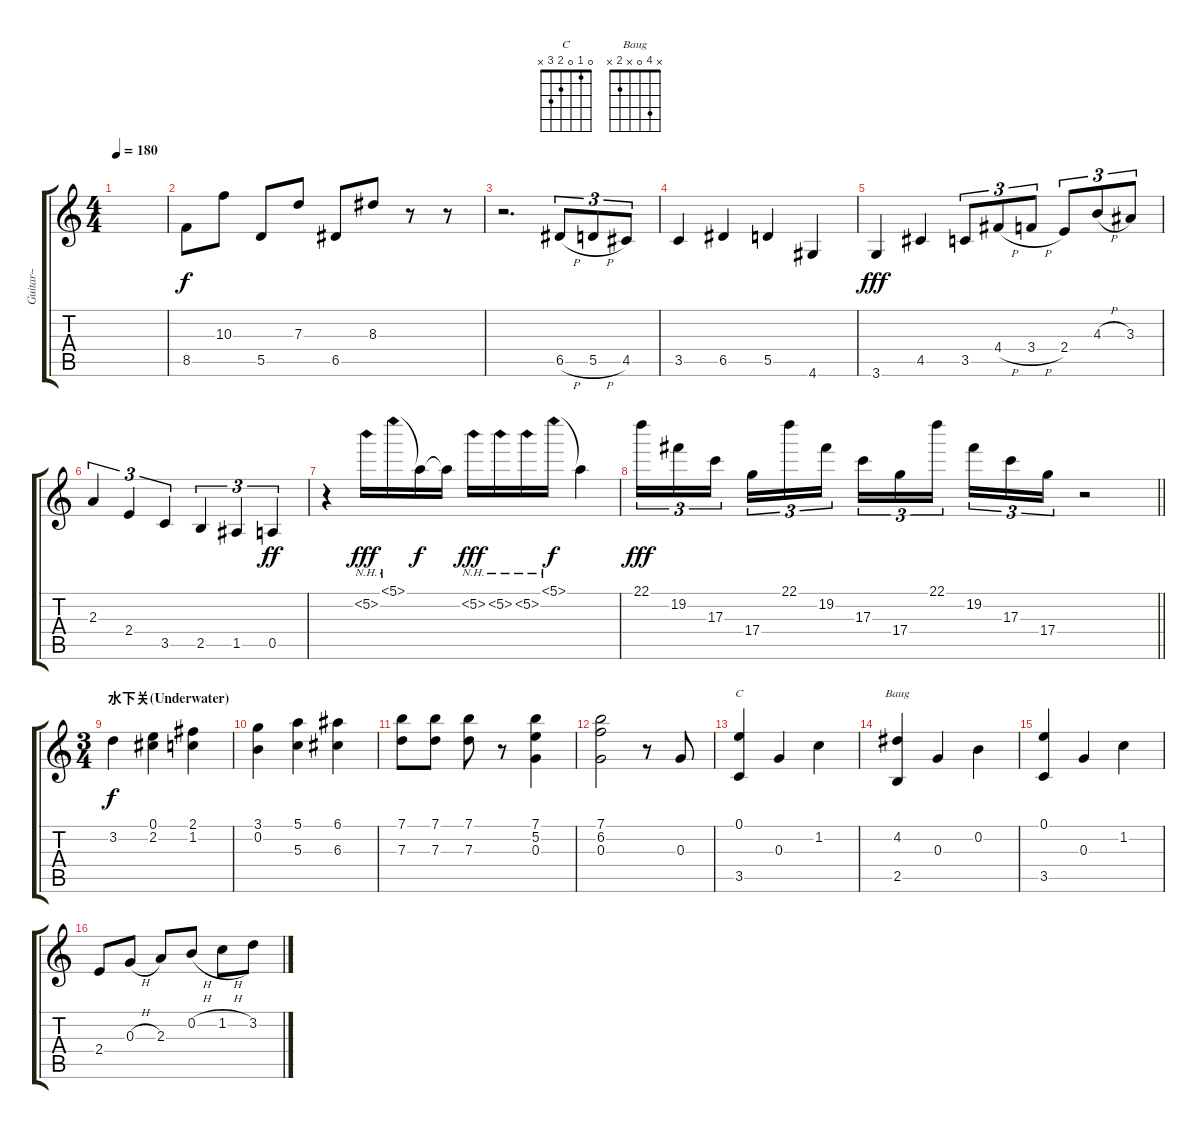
\track ("Guitar~" "Guitar~") {instrument acousticguitarsteel}
\staff {score tabs}
\tuning (E4 B3 G3 D3 A2 E2) {hide}
\chord ("C" 0 1 0 2 3 x)
\chord ("Baug" x 4 0 x 2 x)
\ts (4 4)
\tempo 180
\clef g2
\ks c
|
8.5.8 10.3.8 5.5.8 7.3.8 6.5.8 8.3.8 r.8 r.8 |
r.2{d} 6.5{h}.8{tu (3 2)} 5.5{h}.8{tu (3 2)} 4.5.8{tu (3 2)} |
3.5.4 6.5.4 5.5.4 4.6.4{dy f} |
3.6.4{dy fff} 4.5.4 3.5.8{tu (3 2)} 4.4{h}.8{tu (3 2)} 3.4{h}.8{tu (3 2)} 2.4.8{tu (3 2)} 4.3{h}.8{tu (3 2)} 3.3.8{tu (3 2)} |
2.3.4{tu (3 2)} 2.4.4{tu (3 2)} 3.5.4{tu (3 2)} 2.5.4{tu (3 2)} 1.5.4{tu (3 2)} 0.5.4{tu (3 2) dy ff} |
r.4 5.2{nh}.16{dy fff} 5.1{nh}.16 5.1{t}.16{dy f} 5.1{t}.16 5.2{nh}.16{dy fff} 5.2{nh}.16 5.2{nh}.16 5.1{nh}.16{dy f} 5.1{t}.4 |
\barLineRight lightlight
22.1.16{tu (3 2) dy fff} 19.2.16{tu (3 2)} 17.3.16{tu (3 2) beam splitsecondary} 17.4.16{tu (3 2)} 22.1.16{tu (3 2)} 19.2.16{tu (3 2)} 17.3.16{tu (3 2)} 17.4.16{tu (3 2)} 22.1.16{tu (3 2) beam splitsecondary} 19.2.16{tu (3 2)} 17.3.16{tu (3 2)} 17.4.16{tu (3 2)} r.2 |
\ts (3 4)
\section ("" "水下关(Underwater)")
3.2.4{dy f} (0.1 2.2).4 (2.1 1.2).4 |
(3.1 0.2).4 (5.1 5.3).4 (6.1 6.3).4 |
(7.1 7.3).8 (7.1 7.3).8 (7.1 7.3).8 r.8 (7.1 5.2 0.3).4 |
(7.1 6.2 0.3).2 r.8 0.3.8 |
(0.1 3.5).4{ch "C"} 0.3.4 1.2.4 |
(4.2 2.5).4{ch "Baug"} 0.3.4 0.2.4 |
(0.1 3.5).4 0.3.4 1.2.4 |
2.4.8 0.3{h}.8 2.3.8 0.2{h}.8 1.2{h}.8 3.2.8
